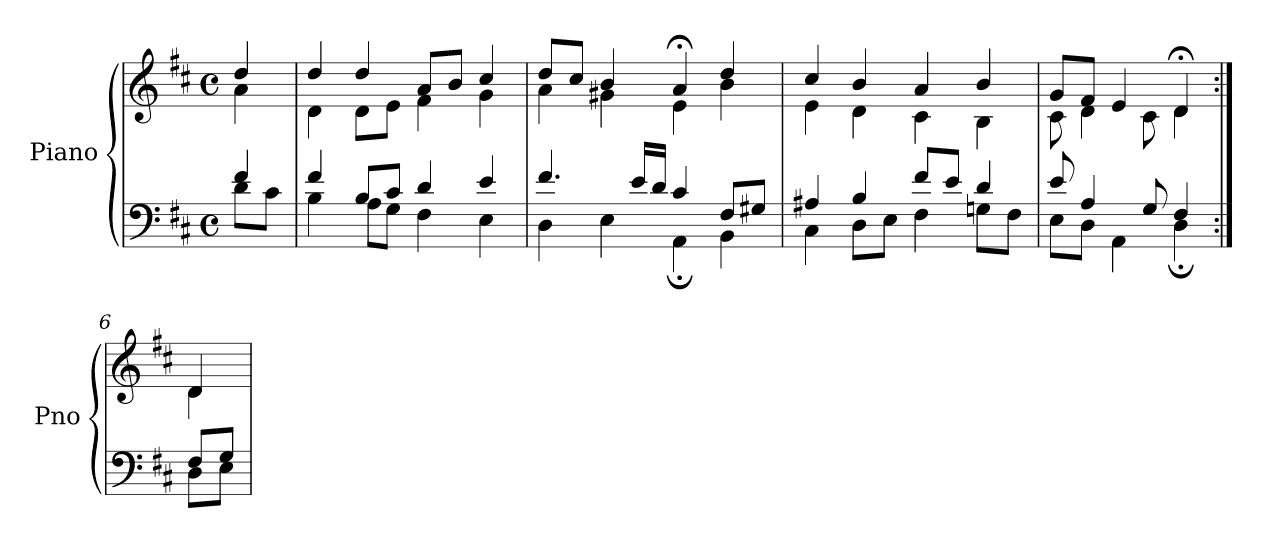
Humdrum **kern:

**kern	**kern
*part1	*part1
*staff2	*staff1
*I"Piano	*
*I'Pno	*
*clefF4	*clefG2
*k[f#c#]	*k[f#c#]
*M4/4	*M4/4
*met(c)	*met(c)
=1	=1
*^	*^
4f#/	8d\L	4dd/	4a\
.	8c#\J	.	.
=2	=2	=2	=2
4f#/	4B\	4dd/	4d\
8B/L	8A\L	4dd/	8d\L
8c#/J	8G\J	.	8e\J
4d/	4F#\	8a/L	4f#\
.	.	8b/J	.
4e/	4E\	4cc#/	4g\
=3	=3	=3	=3
4.f#/	4D\	8dd/L	4a\
.	.	8cc#/J	.
.	4E\	4b/	4g#X\
16e/LL	.	.	.
16d/JJ	.	.	.
4c#/	4AA;\	4a;</	4e\
8F#/L	4BB\	4dd/	4b\
8G#X/J	.	.	.
=4	=4	=4	=4
4A#X/	4C#\	4cc#/	4e\
4B/	8D\L	4b/	4d\
.	8E\J	.	.
8f#/L	4F#\	4a/	4c#\
8e/J	.	.	.
4d/	8Gn\L	4b/	4B\
.	8F#\J	.	.
=5	=5	=5	=5
8e/	8E\L	8g/L	8c#\
4A/	8D\J	8f#/J	4d\
.	4AA\	4e/	.
8G/	.	.	8c#\
4F#/	4D;\	4d;</	4d\
=6:|!	=6:|!	=6:|!	=6:|!
8F#/L	8D\L	4d/	4d\
8G/J	8E\J	.	.
*v	*v	*	*
*	*v	*v
=	=
*-	*-
